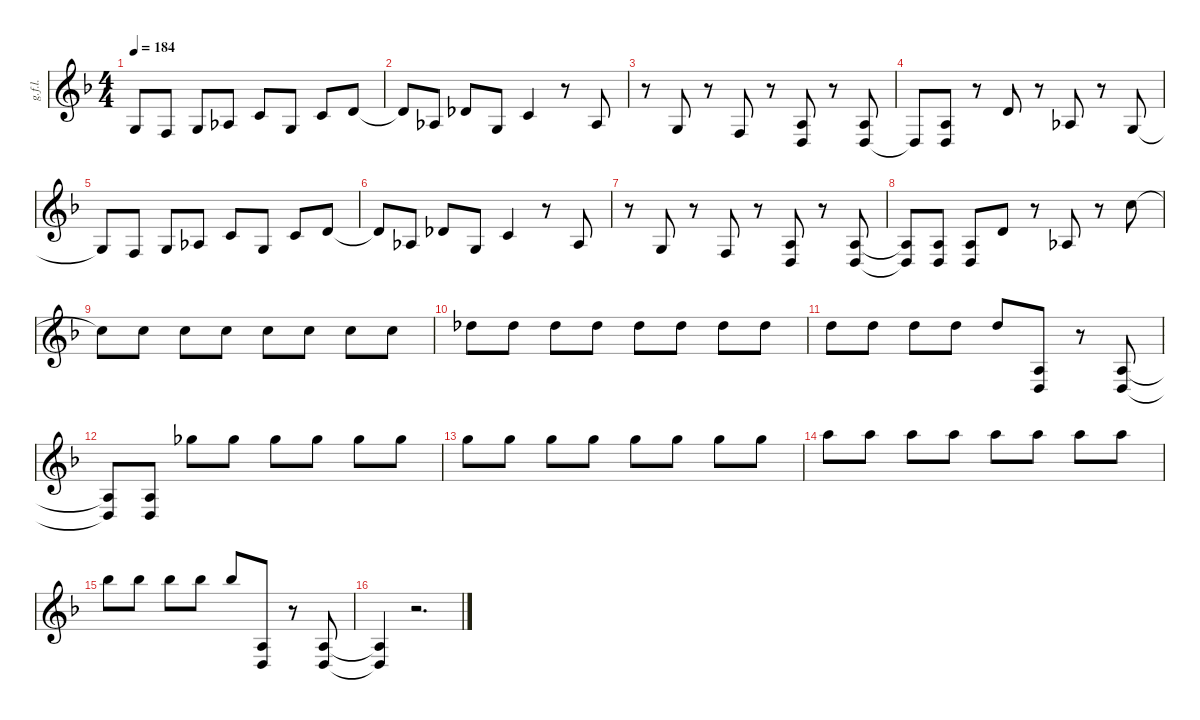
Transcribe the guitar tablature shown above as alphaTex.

\defaultSystemsLayout 4
\hideDynamics
\bracketExtendMode nobrackets
\otherSystemsTrackNameOrientation horizontal
\track ("Guitar Folder L" "g.f.l.") {instrument distortionguitar}
\staff {score}
\tuning (D4 A3 F3 C3 G2 C2)
\ts (4 4)
\tempo 184
\clef g2
\ks dminor
0.5{t}.8{dy ff} 5.6.8 0.5.8 1.5.8 5.5.8 0.5.8 5.5.8 7.5.8 |
7.5{t}.8 8.6.8 6.5.8 7.6.8 5.5.4 r.8 8.6.8 |
r.8 7.6.8 r.8 5.6.8 r.8 (2.6 2.5).8 r.8 (2.6 2.5).8 |
2.6{t}.8 (2.6 2.5).8 r.8 2.4.8 r.8 1.5.8 r.8 0.5.8 |
0.5{t}.8 5.6.8 0.5.8 1.5.8 5.5.8 0.5.8 5.5.8 7.5.8 |
7.5{t}.8 8.6.8 6.5.8 7.6.8 5.5.4 r.8 8.6.8 |
r.8 7.6.8 r.8 5.6.8 r.8 (2.6 2.5).8 r.8 (2.6 2.5).8 |
(2.6{t} 2.5{t}).8 (2.5{pm} 2.6{pm}).8 (2.6{pm} 2.5{pm}).8 2.4.8 r.8 1.5.8 r.8 12.4.8 |
12.4{t}.8 12.4.8 12.4.8 12.4.8 12.4.8 12.4.8 12.4.8 12.4.8 |
13.4.8 13.4.8 13.4.8 13.4.8 13.4.8 13.4.8 13.4.8 13.4.8 |
14.4.8 14.4.8 14.4.8 14.4.8 14.4.8 (2.6 2.5).8{dy mf} r.8 (2.5 2.6).8 |
(2.5{t} 2.6{t}).8 (2.6 2.5{pm}).8 18.4.8 18.4.8 18.4.8 18.4.8 18.4.8 18.4.8 |
19.4.8 19.4.8 19.4.8 19.4.8 19.4.8 19.4.8 19.4.8 19.4.8 |
21.4.8 21.4.8 21.4.8 21.4.8 21.4.8 21.4.8 21.4.8 21.4.8 |
22.4.8 22.4.8 22.4.8 22.4.8 22.4.8 (2.6 2.5).8 r.8 (2.5 2.6).8 |
(2.5{t} 2.6{t}).4 r.2{d}
